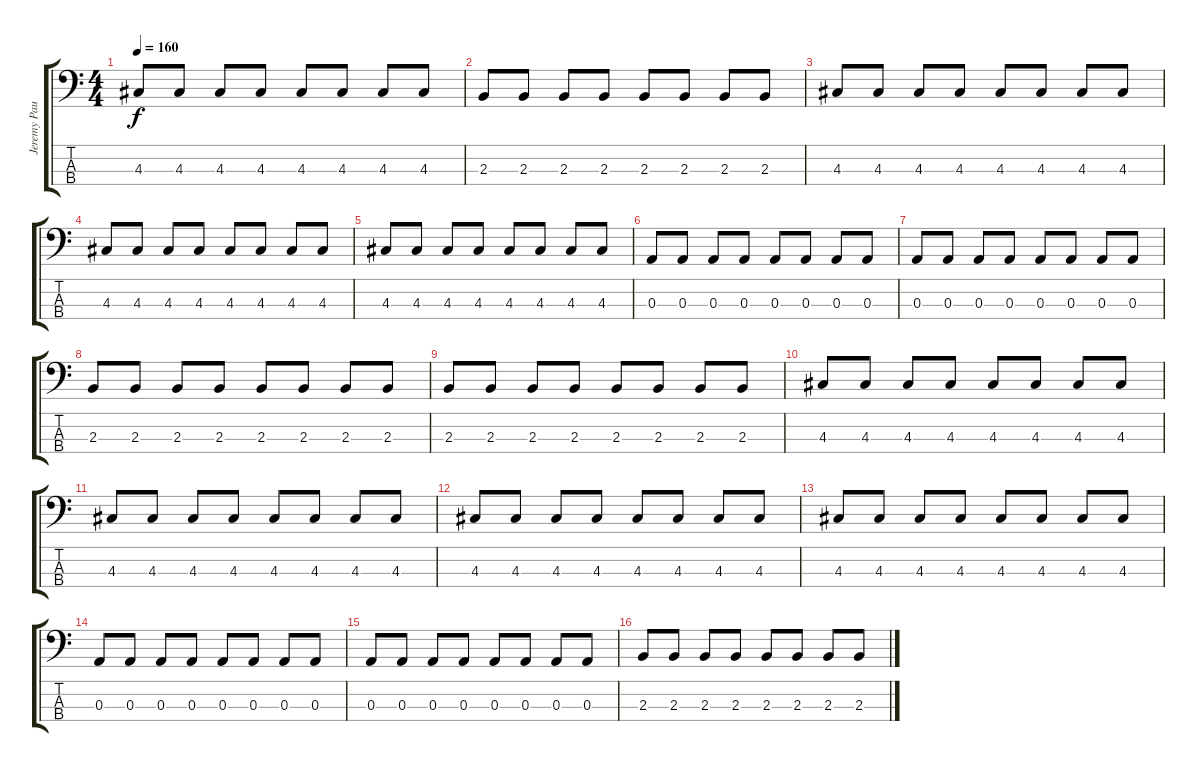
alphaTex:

\track ("Jeremy Paul" "Jeremy Pau") {instrument electricbassfinger}
\staff {score tabs}
\tuning (G2 D2 A1 E1) {hide}
\ts (4 4)
\tempo 160
\clef f4
\ks c
4.3.8{dy f} 4.3.8 4.3.8 4.3.8 4.3.8 4.3.8 4.3.8 4.3.8 |
2.3.8 2.3.8 2.3.8 2.3.8 2.3.8 2.3.8 2.3.8 2.3.8 |
4.3.8 4.3.8 4.3.8 4.3.8 4.3.8 4.3.8 4.3.8 4.3.8 |
4.3.8 4.3.8 4.3.8 4.3.8 4.3.8 4.3.8 4.3.8 4.3.8 |
4.3.8 4.3.8 4.3.8 4.3.8 4.3.8 4.3.8 4.3.8 4.3.8 |
0.3.8 0.3.8 0.3.8 0.3.8 0.3.8 0.3.8 0.3.8 0.3.8 |
0.3.8 0.3.8 0.3.8 0.3.8 0.3.8 0.3.8 0.3.8 0.3.8 |
2.3.8 2.3.8 2.3.8 2.3.8 2.3.8 2.3.8 2.3.8 2.3.8 |
2.3.8 2.3.8 2.3.8 2.3.8 2.3.8 2.3.8 2.3.8 2.3.8 |
4.3.8 4.3.8 4.3.8 4.3.8 4.3.8 4.3.8 4.3.8 4.3.8 |
4.3.8 4.3.8 4.3.8 4.3.8 4.3.8 4.3.8 4.3.8 4.3.8 |
4.3.8 4.3.8 4.3.8 4.3.8 4.3.8 4.3.8 4.3.8 4.3.8 |
4.3.8 4.3.8 4.3.8 4.3.8 4.3.8 4.3.8 4.3.8 4.3.8 |
0.3.8 0.3.8 0.3.8 0.3.8 0.3.8 0.3.8 0.3.8 0.3.8 |
0.3.8 0.3.8 0.3.8 0.3.8 0.3.8 0.3.8 0.3.8 0.3.8 |
2.3.8 2.3.8 2.3.8 2.3.8 2.3.8 2.3.8 2.3.8 2.3.8
